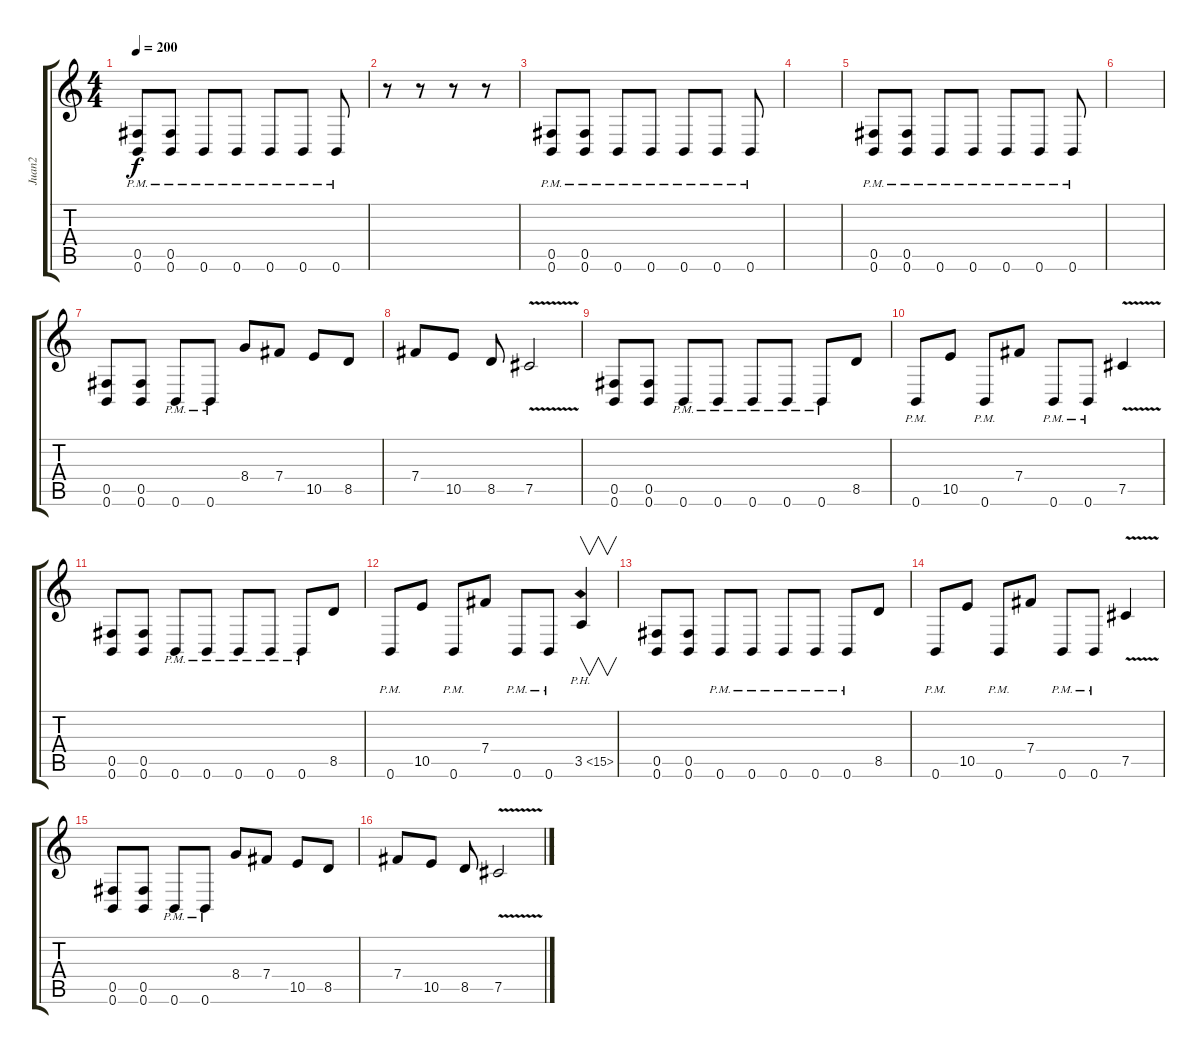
\track ("Juan2" "Juan2") {instrument overdrivenguitar}
\staff {score tabs}
\tuning (Db4 Ab3 E3 B2 Gb2 B1) {hide}
\ts (4 4)
\tempo 200
\clef g2
\ks c
(0.5{pm} 0.6{pm}).8{dy f} (0.5{pm} 0.6{pm}).8 0.6{pm}.8 0.6{pm}.8 0.6{pm}.8 0.6{pm}.8 0.6{pm}.8 |
r.8 r.8 r.8 r.8 |
(0.5{pm} 0.6{pm}).8 (0.5{pm} 0.6{pm}).8 0.6{pm}.8 0.6{pm}.8 0.6{pm}.8 0.6{pm}.8 0.6{pm}.8 |
|
(0.5{pm} 0.6{pm}).8 (0.5{pm} 0.6{pm}).8 0.6{pm}.8 0.6{pm}.8 0.6{pm}.8 0.6{pm}.8 0.6{pm}.8 |
|
(0.5 0.6).8 (0.5 0.6).8 0.6{pm}.8 0.6{pm}.8 8.4.8 7.4.8 10.5.8 8.5.8 |
7.4.8 10.5.8 8.5.8 7.5{v}.2 |
(0.5 0.6).8 (0.5 0.6).8 0.6{pm}.8 0.6{pm}.8 0.6{pm}.8 0.6{pm}.8 0.6{pm}.8 8.5.8 |
0.6{pm}.8 10.5.8 0.6{pm}.8 7.4.8 0.6{pm}.8 0.6{pm}.8 7.5{v}.4 |
(0.5 0.6).8 (0.5 0.6).8 0.6{pm}.8 0.6{pm}.8 0.6{pm}.8 0.6{pm}.8 0.6{pm}.8 8.5.8 |
0.6{pm}.8 10.5.8 0.6{pm}.8 7.4.8 0.6{pm}.8 0.6{pm}.8 3.5{ph 12}.4{v} |
(0.5 0.6).8 (0.5 0.6).8 0.6{pm}.8 0.6{pm}.8 0.6{pm}.8 0.6{pm}.8 0.6{pm}.8 8.5.8 |
0.6{pm}.8 10.5.8 0.6{pm}.8 7.4.8 0.6{pm}.8 0.6{pm}.8 7.5{v}.4 |
(0.5 0.6).8 (0.5 0.6).8 0.6{pm}.8 0.6{pm}.8 8.4.8 7.4.8 10.5.8 8.5.8 |
7.4.8 10.5.8 8.5.8 7.5{v}.2
